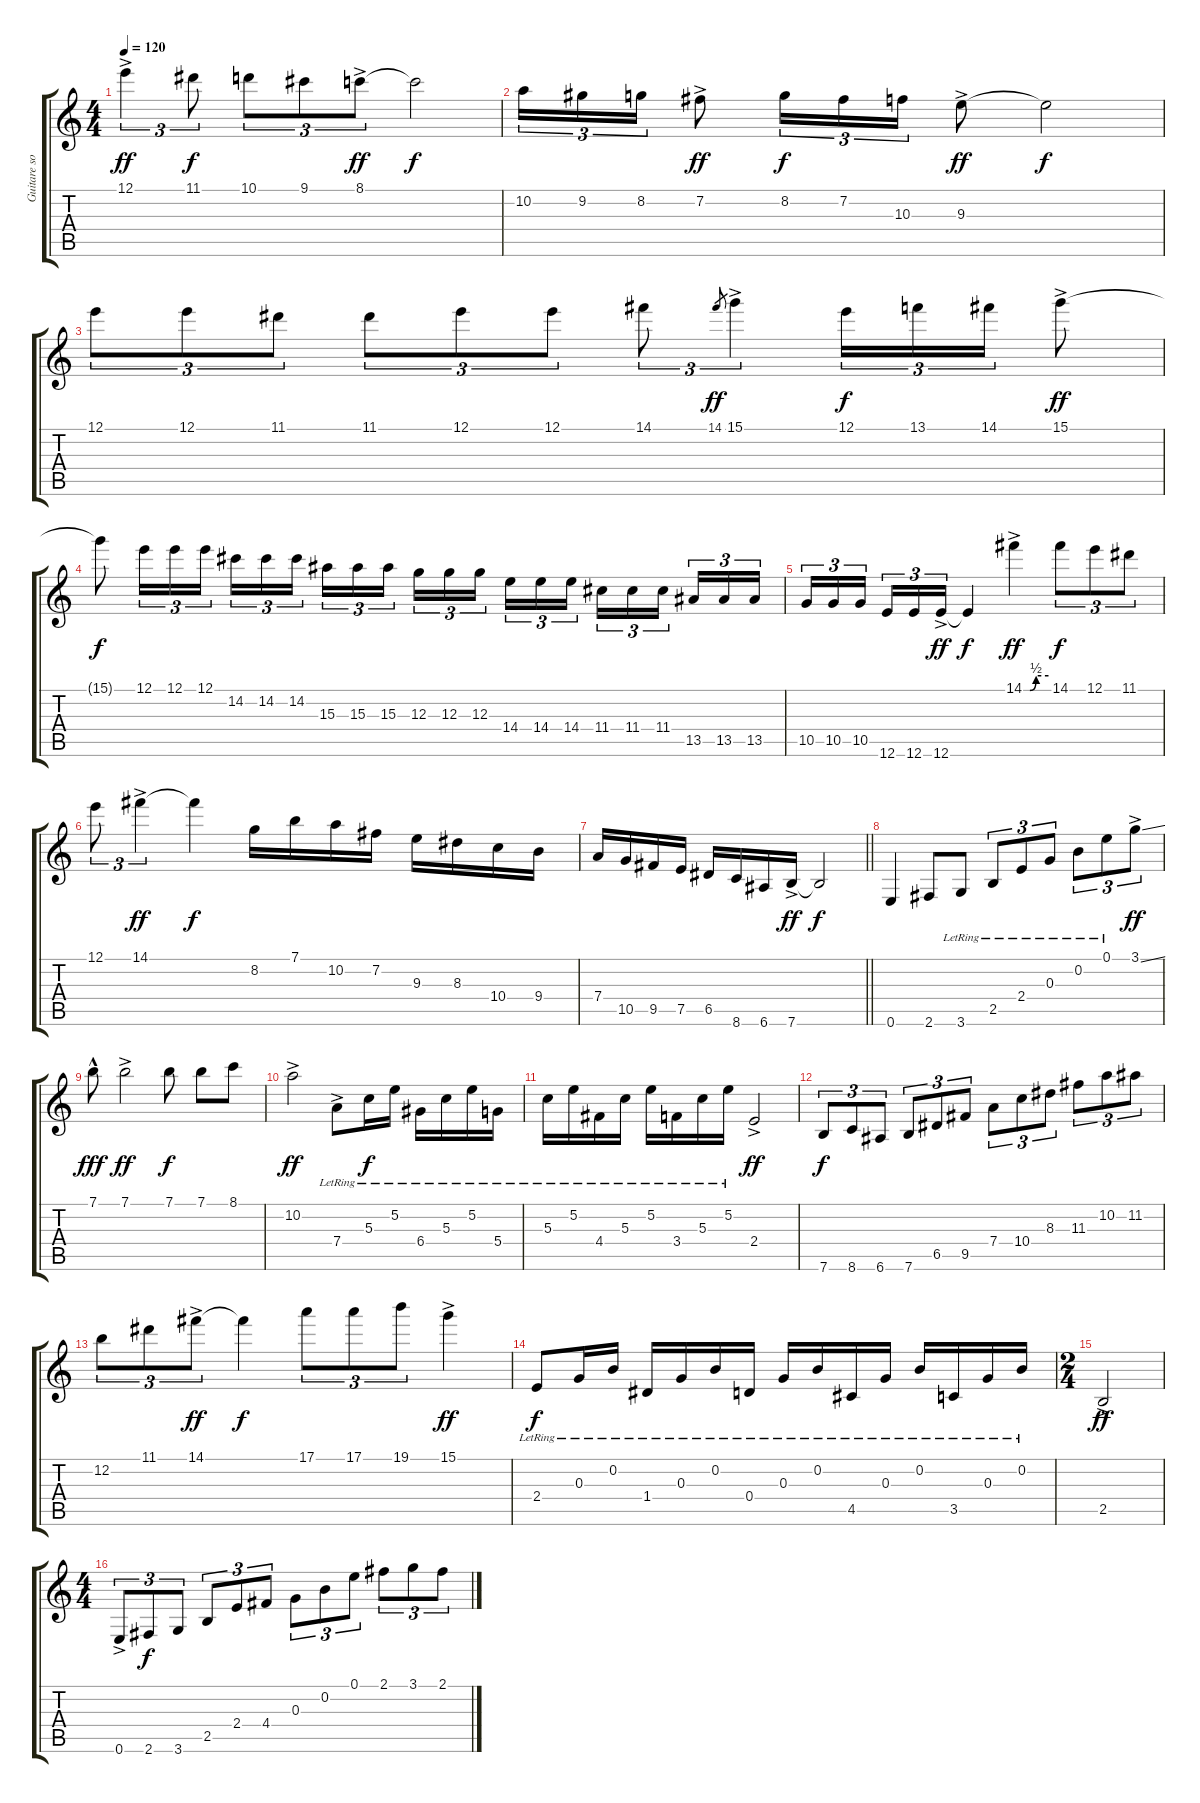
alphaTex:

\track ("Guitare solo" "Guitare so") {instrument acousticguitarsteel}
\staff {score tabs}
\tuning (E4 B3 G3 D3 A2 E2) {hide}
\ts (4 4)
\tempo 120
\clef g2
\ks c
12.1{ac}.4{tu (3 2) dy ff} 11.1.8{tu (3 2) dy f} 10.1.8{tu (3 2)} 9.1.8{tu (3 2)} 8.1{ac}.8{tu (3 2) dy ff} 8.1{t}.2{dy f} |
10.2.16{tu (3 2)} 9.2.16{tu (3 2)} 8.2.16{tu (3 2)} 7.2{ac}.8{dy ff} 8.2.16{tu (3 2) dy f} 7.2.16{tu (3 2)} 10.3.16{tu (3 2)} 9.3{ac}.8{dy ff} 9.3{t}.2{dy f} |
12.1.8{tu (3 2)} 12.1.8{tu (3 2)} 11.1.8{tu (3 2)} 11.1.8{tu (3 2)} 12.1.8{tu (3 2)} 12.1.8{tu (3 2)} 14.1.8{tu (3 2)} 14.1.8{gr dy ff} 15.1{ac}.4{tu (3 2)} 12.1.16{tu (3 2) dy f} 13.1.16{tu (3 2)} 14.1.16{tu (3 2)} 15.1{ac}.8{dy ff} |
15.1{t}.8{dy f} 12.1.16{tu (3 2)} 12.1.16{tu (3 2)} 12.1.16{tu (3 2)} 14.2.16{tu (3 2)} 14.2.16{tu (3 2)} 14.2.16{tu (3 2) beam splitsecondary} 15.3.16{tu (3 2)} 15.3.16{tu (3 2)} 15.3.16{tu (3 2)} 12.3.16{tu (3 2)} 12.3.16{tu (3 2)} 12.3.16{tu (3 2) beam splitsecondary} 14.4.16{tu (3 2)} 14.4.16{tu (3 2)} 14.4.16{tu (3 2)} 11.4.16{tu (3 2)} 11.4.16{tu (3 2)} 11.4.16{tu (3 2) beam splitsecondary} 13.5.16{tu (3 2)} 13.5.16{tu (3 2)} 13.5.16{tu (3 2)} |
10.5.16{tu (3 2)} 10.5.16{tu (3 2)} 10.5.16{tu (3 2) beam splitsecondary} 12.6.16{tu (3 2)} 12.6.16{tu (3 2)} 12.6{ac}.16{tu (3 2) dy ff} 12.6{t}.4{dy f} 14.1{be (custom 0 0 15 0 30 2 60 2) ac}.4{dy ff} 14.1.8{tu (3 2) dy f} 12.1.8{tu (3 2)} 11.1.8{tu (3 2)} |
12.1.8{tu (3 2)} 14.1{ac}.4{tu (3 2) dy ff} 14.1{t}.4{dy f} 8.2.16 7.1.16 10.2.16 7.2.16 9.3.16 8.3.16 10.4.16 9.4.16 |
\barLineRight lightlight
7.4.16 10.5.16 9.5.16 7.5.16 6.5.16 8.6.16 6.6.16 7.6{ac}.16{dy ff} 7.6{t}.2{dy f} |
0.6.4 2.6.8 3.6{lr}.8 2.5{lr}.8{tu (3 2)} 2.4{lr}.8{tu (3 2)} 0.3{lr}.8{tu (3 2)} 0.2{lr}.8{tu (3 2)} 0.1{lr}.8{tu (3 2)} 3.1{ss ac}.8{tu (3 2) dy ff} |
7.1{hac}.8{dy fff} 7.1{ac}.2{dy ff} 7.1.8{dy f} 7.1.8 8.1.8 |
10.2{ac}.2{dy ff} 7.4{ac lr}.8 5.3{lr}.16{dy f} 5.2{lr}.16 6.4{lr}.16 5.3{lr}.16 5.2{lr}.16 5.4{lr}.16 |
5.3{lr}.16 5.2{lr}.16 4.4{lr}.16 5.3{lr}.16 5.2{lr}.16 3.4{lr}.16 5.3{lr}.16 5.2{lr}.16 2.4{ac}.2{dy ff} |
7.6.8{tu (3 2) dy f} 8.6.8{tu (3 2)} 6.6.8{tu (3 2)} 7.6.8{tu (3 2)} 6.5.8{tu (3 2)} 9.5.8{tu (3 2)} 7.4.8{tu (3 2)} 10.4.8{tu (3 2)} 8.3.8{tu (3 2)} 11.3.8{tu (3 2)} 10.2.8{tu (3 2)} 11.2.8{tu (3 2)} |
12.2.8{tu (3 2)} 11.1.8{tu (3 2)} 14.1{ac}.8{tu (3 2) dy ff} 14.1{t}.4{dy f} 17.1.8{tu (3 2)} 17.1.8{tu (3 2)} 19.1.8{tu (3 2)} 15.1{ac}.4{dy ff} |
2.4{lr}.8{dy f} 0.3{lr}.16 0.2{lr}.16 1.4{lr}.16 0.3{lr}.16 0.2{lr}.16 0.4{lr}.16 0.3{lr}.16 0.2{lr}.16 4.5{lr}.16 0.3{lr}.16 0.2{lr}.16 3.5{lr}.16 0.3{lr}.16 0.2{lr}.16 |
\ts (2 4)
2.5{ac}.2{dy ff} |
\ts (4 4)
0.6{ac}.8{tu (3 2)} 2.6.8{tu (3 2) dy f} 3.6.8{tu (3 2)} 2.5.8{tu (3 2)} 2.4.8{tu (3 2)} 4.4.8{tu (3 2)} 0.3.8{tu (3 2)} 0.2.8{tu (3 2)} 0.1.8{tu (3 2)} 2.1.8{tu (3 2)} 3.1.8{tu (3 2)} 2.1.8{tu (3 2)}
